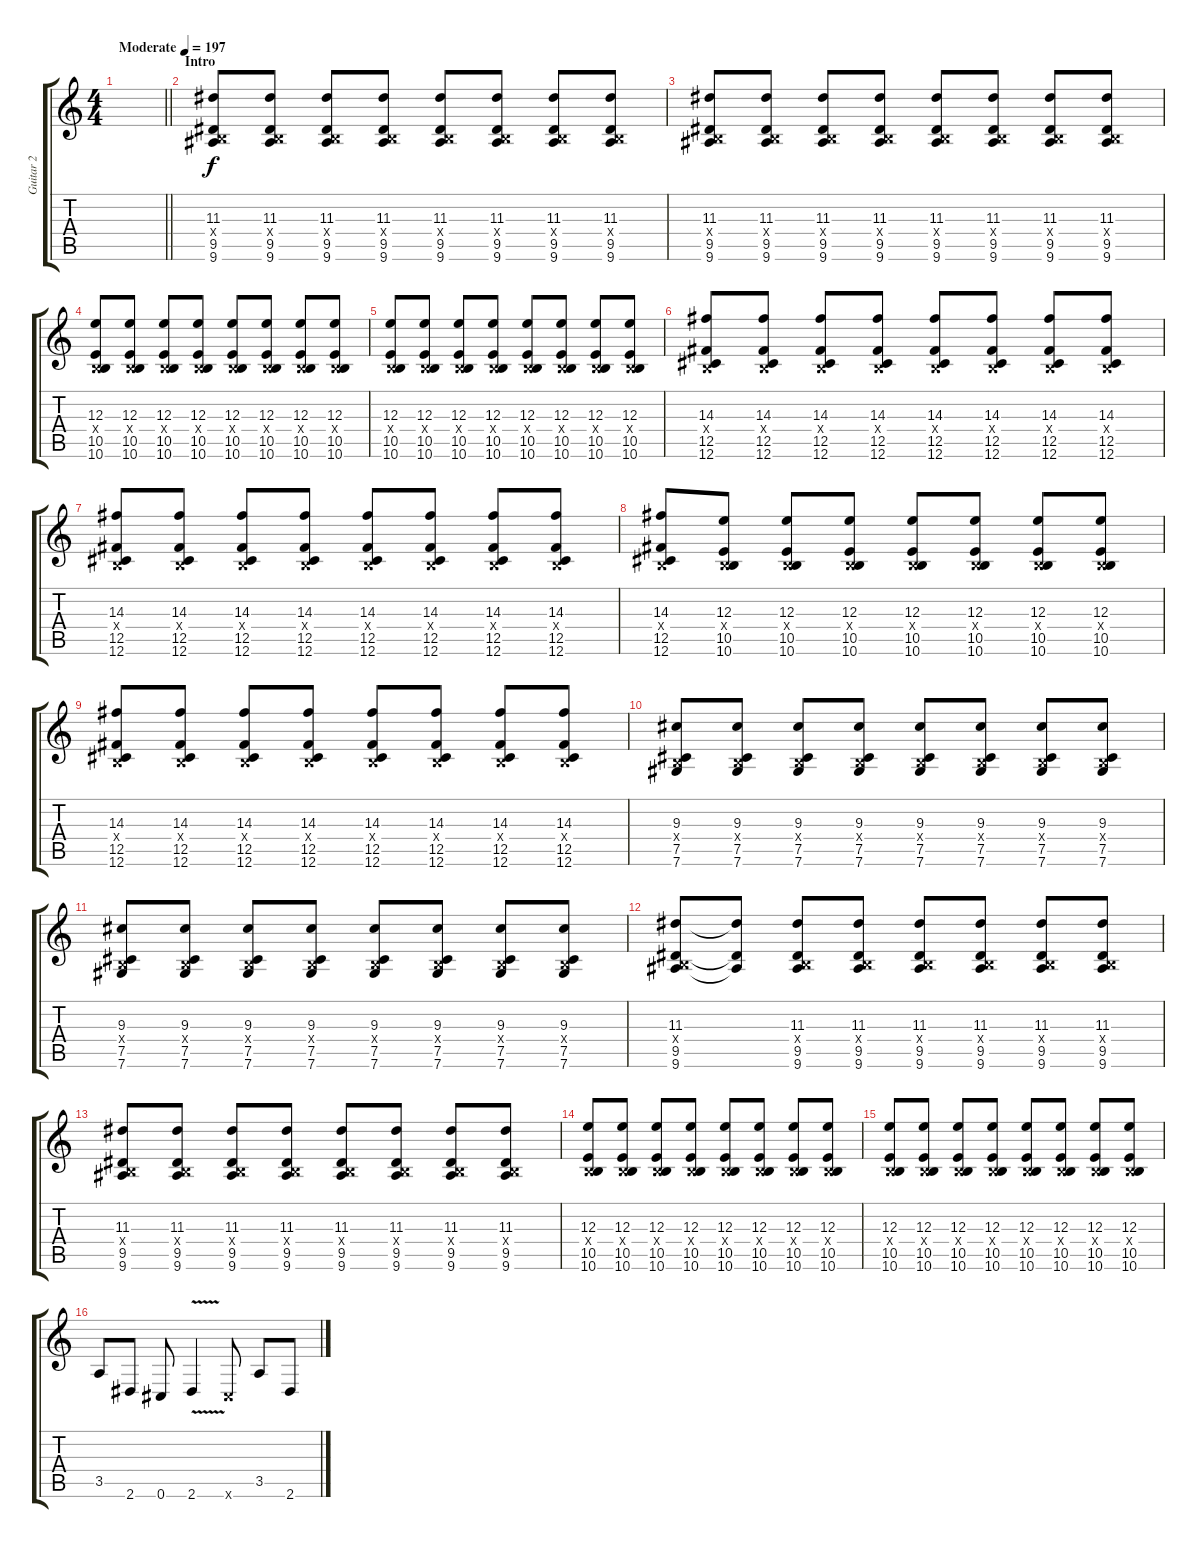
\track ("Guitar 2" "Guitar 2") {instrument distortionguitar}
\staff {score tabs}
\tuning (Db4 Ab3 E3 B2 Gb2 Db2) {hide}
\ts (4 4)
\tempo (197 "Moderate")
\clef g2
\barLineRight lightlight
\ks c
|
\section ("" "Intro")
(11.3 0.4{x} 9.5 9.6).8 (11.3 0.4{x} 9.5 9.6).8 (11.3 0.4{x} 9.5 9.6).8 (11.3 0.4{x} 9.5 9.6).8 (11.3 0.4{x} 9.5 9.6).8 (11.3 0.4{x} 9.5 9.6).8 (11.3 0.4{x} 9.5 9.6).8 (11.3 0.4{x} 9.5 9.6).8 |
(11.3 0.4{x} 9.5 9.6).8 (11.3 0.4{x} 9.5 9.6).8 (11.3 0.4{x} 9.5 9.6).8 (11.3 0.4{x} 9.5 9.6).8 (11.3 0.4{x} 9.5 9.6).8 (11.3 0.4{x} 9.5 9.6).8 (11.3 0.4{x} 9.5 9.6).8 (11.3 0.4{x} 9.5 9.6).8 |
(12.3 0.4{x} 10.5 10.6).8 (12.3 0.4{x} 10.5 10.6).8 (12.3 0.4{x} 10.5 10.6).8 (12.3 0.4{x} 10.5 10.6).8 (12.3 0.4{x} 10.5 10.6).8 (12.3 0.4{x} 10.5 10.6).8 (12.3 0.4{x} 10.5 10.6).8 (12.3 0.4{x} 10.5 10.6).8 |
(12.3 0.4{x} 10.5 10.6).8 (12.3 0.4{x} 10.5 10.6).8 (12.3 0.4{x} 10.5 10.6).8 (12.3 0.4{x} 10.5 10.6).8 (12.3 0.4{x} 10.5 10.6).8 (12.3 0.4{x} 10.5 10.6).8 (12.3 0.4{x} 10.5 10.6).8 (12.3 0.4{x} 10.5 10.6).8 |
(14.3 0.4{x} 12.5 12.6).8 (14.3 0.4{x} 12.5 12.6).8 (14.3 0.4{x} 12.5 12.6).8 (14.3 0.4{x} 12.5 12.6).8 (14.3 0.4{x} 12.5 12.6).8 (14.3 0.4{x} 12.5 12.6).8 (14.3 0.4{x} 12.5 12.6).8 (14.3 0.4{x} 12.5 12.6).8 |
(14.3 0.4{x} 12.5 12.6).8 (14.3 0.4{x} 12.5 12.6).8 (14.3 0.4{x} 12.5 12.6).8 (14.3 0.4{x} 12.5 12.6).8 (14.3 0.4{x} 12.5 12.6).8 (14.3 0.4{x} 12.5 12.6).8 (14.3 0.4{x} 12.5 12.6).8 (14.3 0.4{x} 12.5 12.6).8 |
(14.3 0.4{x} 12.5 12.6).8 (12.3 0.4{x} 10.5 10.6).8 (12.3 0.4{x} 10.5 10.6).8 (12.3 0.4{x} 10.5 10.6).8 (12.3 0.4{x} 10.5 10.6).8 (12.3 0.4{x} 10.5 10.6).8 (12.3 0.4{x} 10.5 10.6).8 (12.3 0.4{x} 10.5 10.6).8 |
(14.3 0.4{x} 12.5 12.6).8 (14.3 0.4{x} 12.5 12.6).8 (14.3 0.4{x} 12.5 12.6).8 (14.3 0.4{x} 12.5 12.6).8 (14.3 0.4{x} 12.5 12.6).8 (14.3 0.4{x} 12.5 12.6).8 (14.3 0.4{x} 12.5 12.6).8 (14.3 0.4{x} 12.5 12.6).8 |
(9.3 0.4{x} 7.5 7.6).8 (9.3 0.4{x} 7.5 7.6).8 (9.3 0.4{x} 7.5 7.6).8 (9.3 0.4{x} 7.5 7.6).8 (9.3 0.4{x} 7.5 7.6).8 (9.3 0.4{x} 7.5 7.6).8 (9.3 0.4{x} 7.5 7.6).8 (9.3 0.4{x} 7.5 7.6).8 |
(9.3 0.4{x} 7.5 7.6).8 (9.3 0.4{x} 7.5 7.6).8 (9.3 0.4{x} 7.5 7.6).8 (9.3 0.4{x} 7.5 7.6).8 (9.3 0.4{x} 7.5 7.6).8 (9.3 0.4{x} 7.5 7.6).8 (9.3 0.4{x} 7.5 7.6).8 (9.3 0.4{x} 7.5 7.6).8 |
(11.3 0.4{x} 9.5 9.6).8 (11.3{t} 9.5{t} 9.6{t}).8 (11.3 0.4{x} 9.5 9.6).8 (11.3 0.4{x} 9.5 9.6).8 (11.3 0.4{x} 9.5 9.6).8 (11.3 0.4{x} 9.5 9.6).8 (11.3 0.4{x} 9.5 9.6).8 (11.3 0.4{x} 9.5 9.6).8 |
(11.3 0.4{x} 9.5 9.6).8 (11.3 0.4{x} 9.5 9.6).8 (11.3 0.4{x} 9.5 9.6).8 (11.3 0.4{x} 9.5 9.6).8 (11.3 0.4{x} 9.5 9.6).8 (11.3 0.4{x} 9.5 9.6).8 (11.3 0.4{x} 9.5 9.6).8 (11.3 0.4{x} 9.5 9.6).8 |
(12.3 0.4{x} 10.5 10.6).8 (12.3 0.4{x} 10.5 10.6).8 (12.3 0.4{x} 10.5 10.6).8 (12.3 0.4{x} 10.5 10.6).8 (12.3 0.4{x} 10.5 10.6).8 (12.3 0.4{x} 10.5 10.6).8 (12.3 0.4{x} 10.5 10.6).8 (12.3 0.4{x} 10.5 10.6).8 |
(12.3 0.4{x} 10.5 10.6).8 (12.3 0.4{x} 10.5 10.6).8 (12.3 0.4{x} 10.5 10.6).8 (12.3 0.4{x} 10.5 10.6).8 (12.3 0.4{x} 10.5 10.6).8 (12.3 0.4{x} 10.5 10.6).8 (12.3 0.4{x} 10.5 10.6).8 (12.3 0.4{x} 10.5 10.6).8 |
3.5.8 2.6.8 0.6.8 2.6{v}.4 0.6{x}.8 3.5.8 2.6.8
